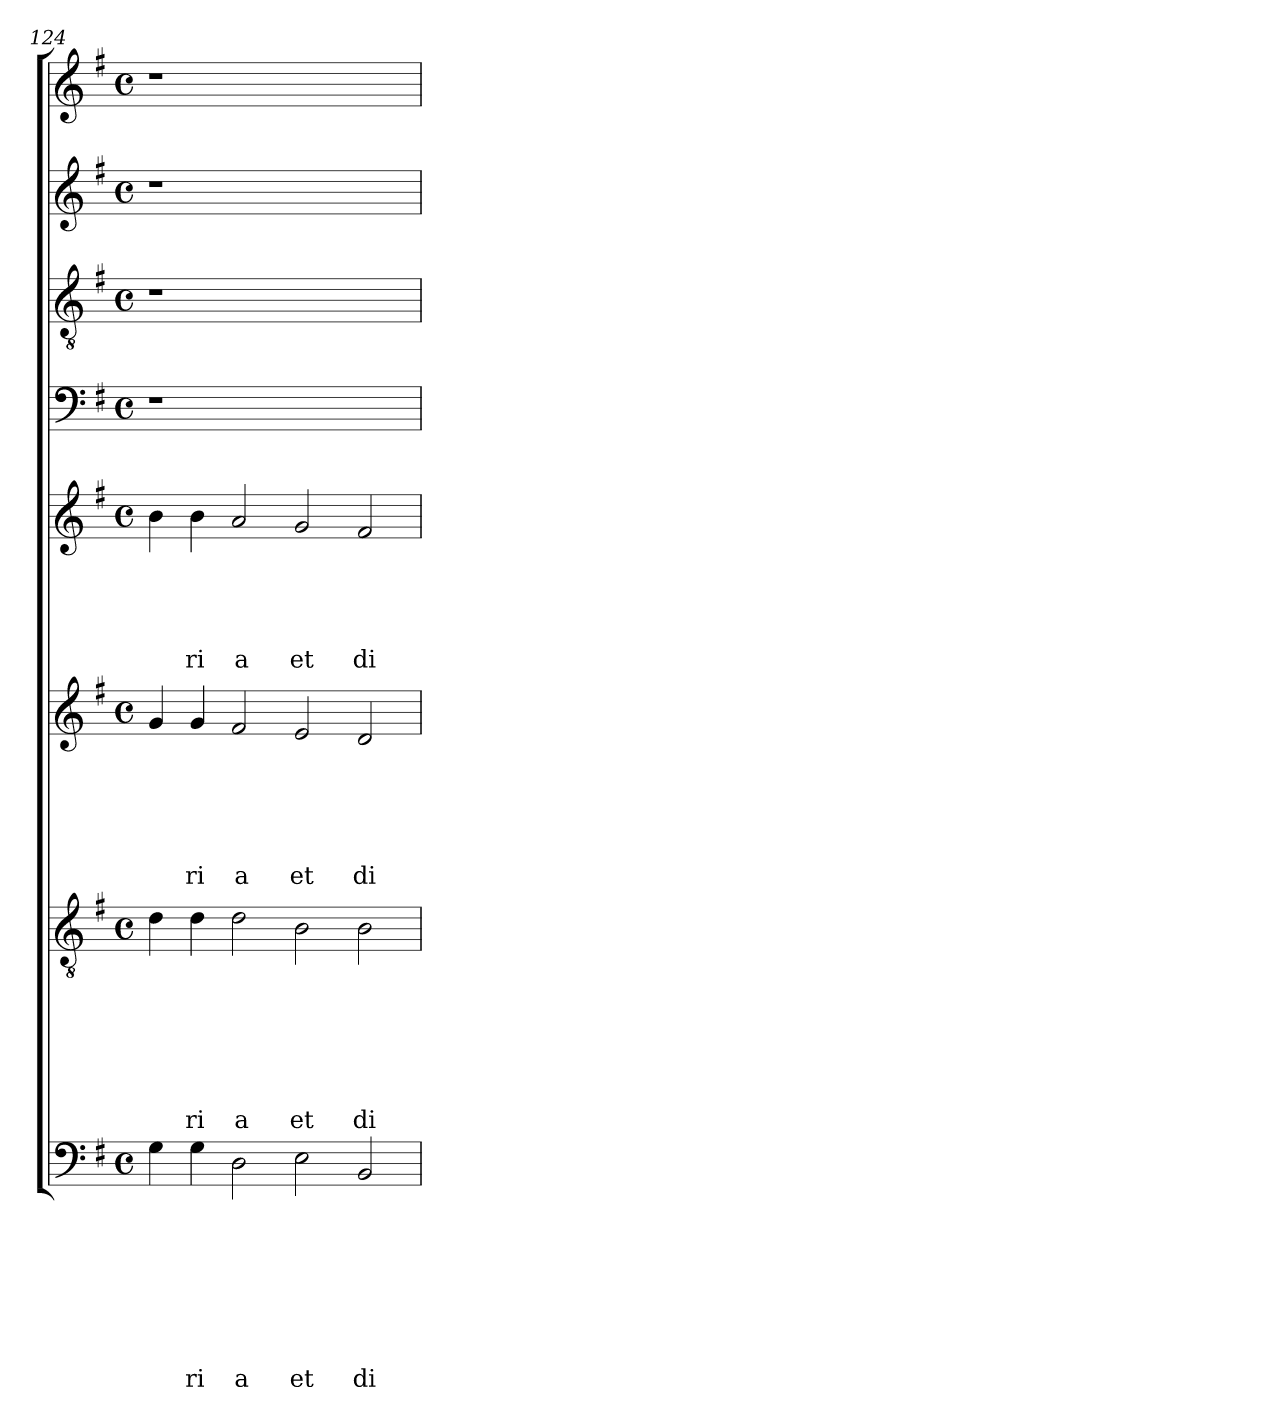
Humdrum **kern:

**kern	**text	**text	**text	**text	**text	**text	**text	**text	**kern	**text	**text	**text	**text	**text	**text	**text	**kern	**text	**text	**text	**text	**text	**text	**kern	**text	**text	**text	**text	**text	**kern	**kern	**kern	**kern
*part8	*part8	*part8	*part8	*part8	*part8	*part8	*part8	*part8	*part7	*part7	*part7	*part7	*part7	*part7	*part7	*part7	*part6	*part6	*part6	*part6	*part6	*part6	*part6	*part5	*part5	*part5	*part5	*part5	*part5	*part4	*part3	*part2	*part1
*staff8	*staff8	*staff8	*staff8	*staff8	*staff8	*staff8	*staff8	*staff8	*staff7	*staff7	*staff7	*staff7	*staff7	*staff7	*staff7	*staff7	*staff6	*staff6	*staff6	*staff6	*staff6	*staff6	*staff6	*staff5	*staff5	*staff5	*staff5	*staff5	*staff5	*staff4	*staff3	*staff2	*staff1
*clefF4	*	*	*	*	*	*	*	*	*clefGv2	*	*	*	*	*	*	*	*clefG2	*	*	*	*	*	*	*clefG2	*	*	*	*	*	*clefF4	*clefGv2	*clefG2	*clefG2
*k[f#]	*	*	*	*	*	*	*	*	*k[f#]	*	*	*	*	*	*	*	*k[f#]	*	*	*	*	*	*	*k[f#]	*	*	*	*	*	*k[f#]	*k[f#]	*k[f#]	*k[f#]
*G:	*	*	*	*	*	*	*	*	*G:	*	*	*	*	*	*	*	*G:	*	*	*	*	*	*	*G:	*	*	*	*	*	*G:	*G:	*G:	*G:
*M4/4	*	*	*	*	*	*	*	*	*M4/4	*	*	*	*	*	*	*	*M4/4	*	*	*	*	*	*	*M4/4	*	*	*	*	*	*M4/4	*M4/4	*M4/4	*M4/4
*met(c)	*	*	*	*	*	*	*	*	*met(c)	*	*	*	*	*	*	*	*met(c)	*	*	*	*	*	*	*met(c)	*	*	*	*	*	*met(c)	*met(c)	*met(c)	*met(c)
=124	=124	=124	=124	=124	=124	=124	=124	=124	=124	=124	=124	=124	=124	=124	=124	=124	=124	=124	=124	=124	=124	=124	=124	=124	=124	=124	=124	=124	=124	=124	=124	=124	=124
4G\	.	.	.	.	.	.	.	.	4d\	.	.	.	.	.	.	.	4g/	.	.	.	.	.	.	4b\	.	.	.	.	.	1r	1r	1r	1r
!	!	!	!	!	!	!	!	!LO:LY:b	!	!	!	!	!	!	!	!LO:LY:b	!	!	!	!	!	!	!LO:LY:b	!	!	!	!	!	!LO:LY:b	!	!	!	!
4G\	.	.	.	.	.	.	.	ri	4d\	.	.	.	.	.	.	ri	4g/	.	.	.	.	.	ri	4b\	.	.	.	.	ri	.	.	.	.
!	!	!	!	!	!	!	!	!LO:LY:b	!	!	!	!	!	!	!	!LO:LY:b	!	!	!	!	!	!	!LO:LY:b	!	!	!	!	!	!LO:LY:b	!	!	!	!
2D\	.	.	.	.	.	.	.	a	2d\	.	.	.	.	.	.	a	2f#/	.	.	.	.	.	a	2a/	.	.	.	.	a	.	.	.	.
!	!	!	!	!	!	!	!	!LO:LY:b	!	!	!	!	!	!	!	!LO:LY:b	!	!	!	!	!	!	!LO:LY:b	!	!	!	!	!	!LO:LY:b	!	!	!	!
2E\	.	.	.	.	.	.	.	et	2B\	.	.	.	.	.	.	et	2e/	.	.	.	.	.	et	2g/	.	.	.	.	et	1ryy	1ryy	1ryy	1ryy
!	!	!	!	!	!	!	!	!LO:LY:b	!	!	!	!	!	!	!	!LO:LY:b	!	!	!	!	!	!	!LO:LY:b	!	!	!	!	!	!LO:LY:b	!	!	!	!
2BB/	.	.	.	.	.	.	.	di	2B\	.	.	.	.	.	.	di	2d/	.	.	.	.	.	di	2f#/	.	.	.	.	di	.	.	.	.
=	=	=	=	=	=	=	=	=	=	=	=	=	=	=	=	=	=	=	=	=	=	=	=	=	=	=	=	=	=	=	=	=	=
*-	*-	*-	*-	*-	*-	*-	*-	*-	*-	*-	*-	*-	*-	*-	*-	*-	*-	*-	*-	*-	*-	*-	*-	*-	*-	*-	*-	*-	*-	*-	*-	*-	*-
